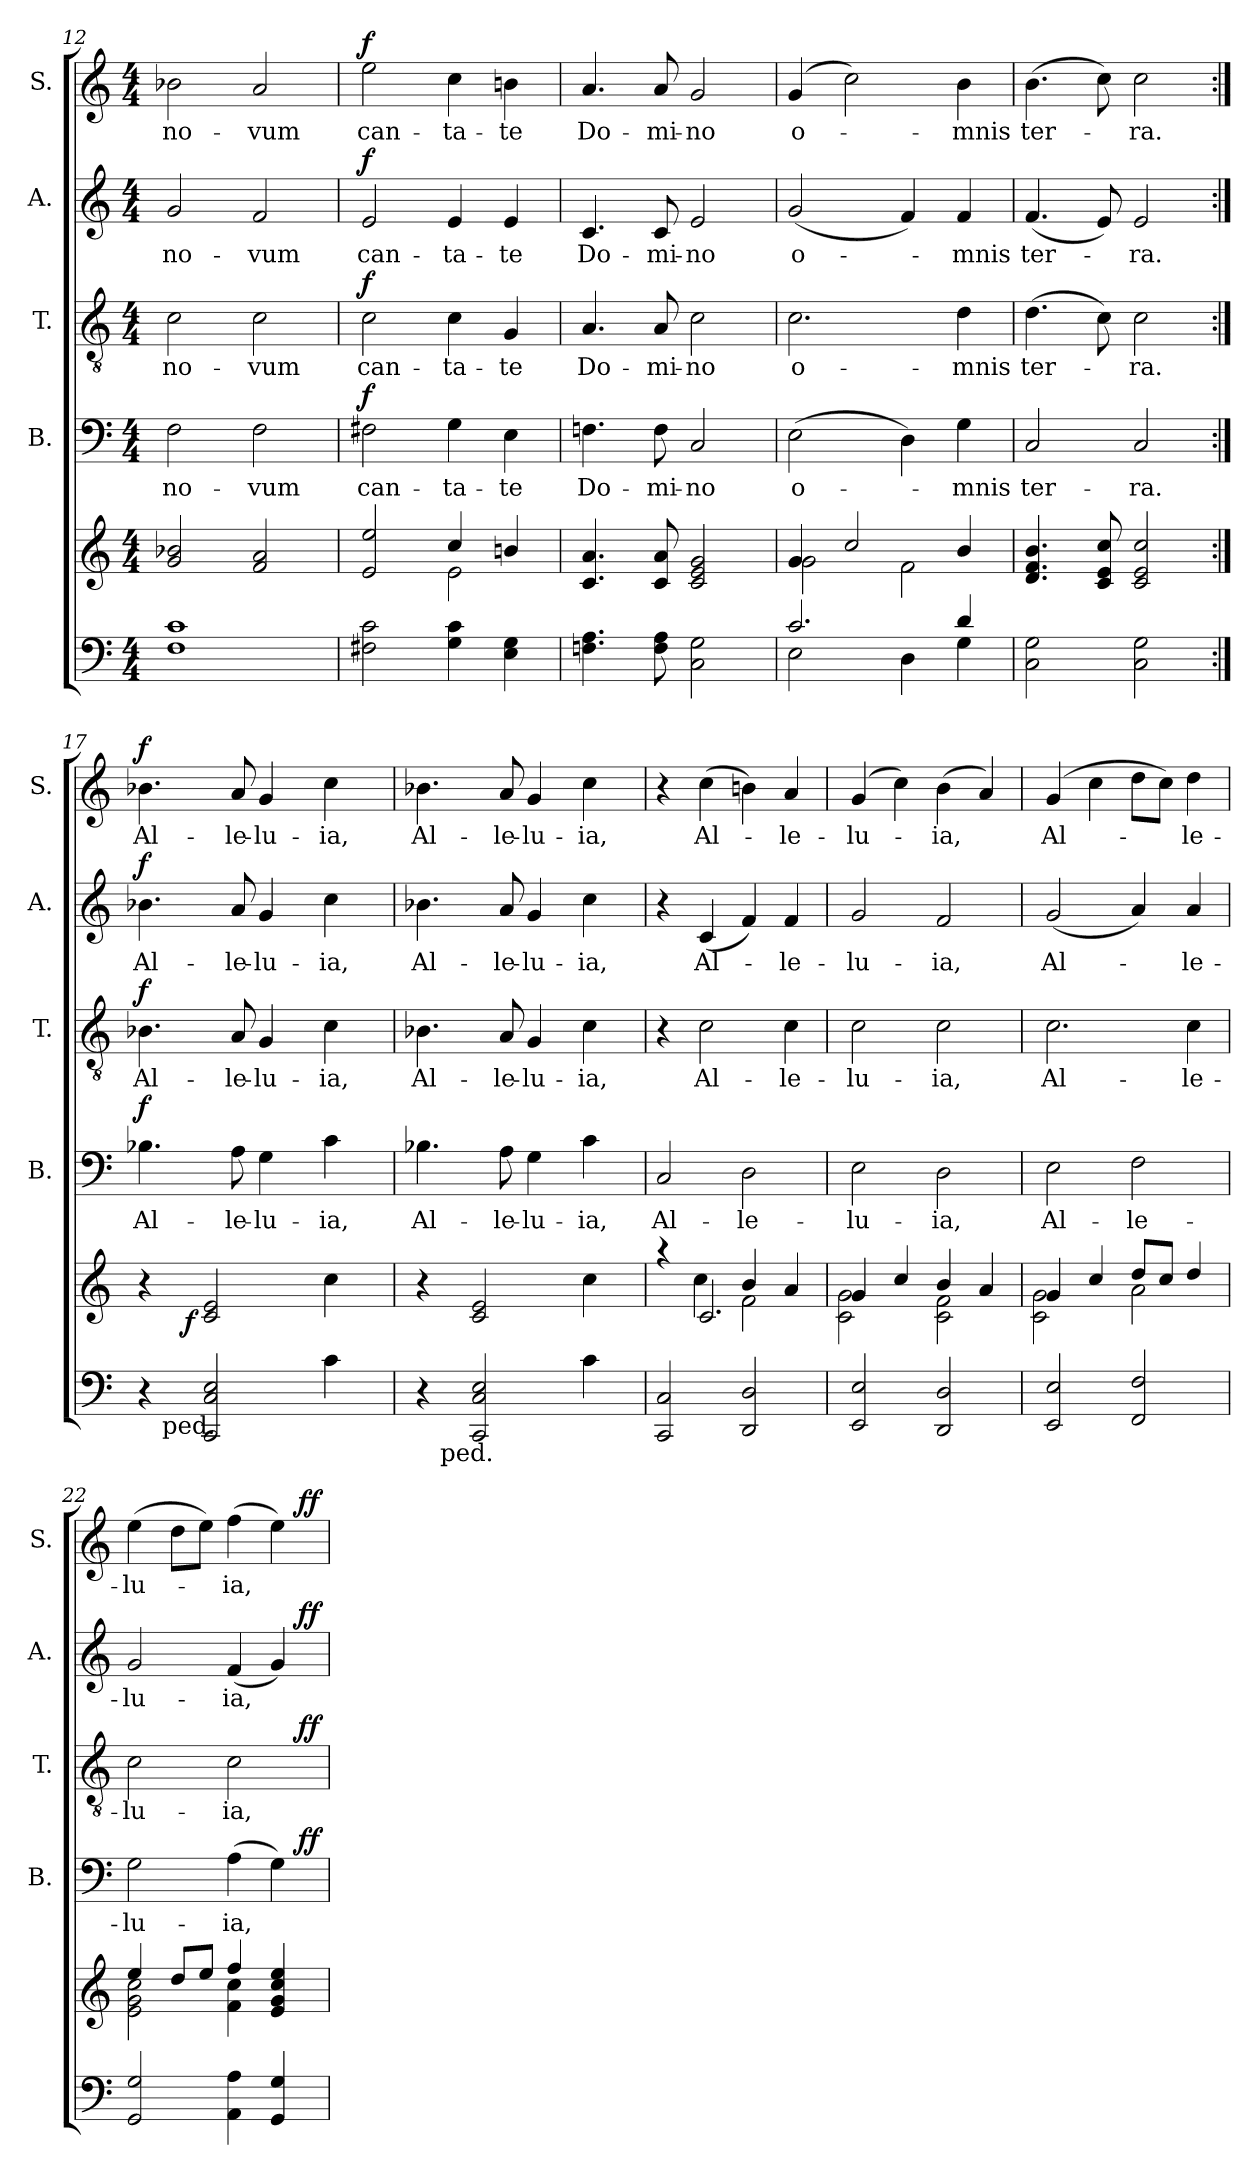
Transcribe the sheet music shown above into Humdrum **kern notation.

**kern	**kern	**dynam	**kern	**text	**dynam	**kern	**text	**dynam	**kern	**text	**dynam	**kern	**text	**dynam
*part5	*part5	*part5	*part4	*part4	*part4	*part3	*part3	*part3	*part2	*part2	*part2	*part1	*part1	*part1
*staff6	*staff5	*staff5/6	*staff4	*staff4	*staff4	*staff3	*staff3	*staff3	*staff2	*staff2	*staff2	*staff1	*staff1	*staff1
*	*	*	*I"B.	*	*	*I"T.	*	*	*I"A.	*	*	*I"S.	*	*
*	*	*	*I'B.	*	*	*I'T.	*	*	*I'A.	*	*	*I'S.	*	*
*clefF4	*clefG2	*	*clefF4	*	*	*clefGv2	*	*	*clefG2	*	*	*clefG2	*	*
*k[]	*k[]	*	*k[]	*	*	*k[]	*	*	*k[]	*	*	*k[]	*	*
*C:	*C:	*	*C:	*	*	*C:	*	*	*C:	*	*	*C:	*	*
*M4/4	*M4/4	*	*M4/4	*	*	*M4/4	*	*	*M4/4	*	*	*M4/4	*	*
=12	=12	=12	=12	=12	=12	=12	=12	=12	=12	=12	=12	=12	=12	=12
!	!	!	!	!LO:LY:b	!	!	!LO:LY:b	!	!	!LO:LY:b	!	!	!LO:LY:b	!
1F 1c	2g/ 2b-X/	.	2F\	no-	.	2c\	no-	.	2g/	no-	.	2b-X\	no-	.
!	!	!	!	!LO:LY:b	!	!	!LO:LY:b	!	!	!LO:LY:b	!	!	!LO:LY:b	!
.	2f/ 2a/	.	2F\	-vum	.	2c\	-vum	.	2f/	-vum	.	2a/	-vum	.
=13	=13	=13	=13	=13	=13	=13	=13	=13	=13	=13	=13	=13	=13	=13
*	*^	*	*	*	*	*	*	*	*	*	*	*	*	*
!	!	!	!	!	!LO:LY:b	!LO:DY:a	!	!LO:LY:b	!LO:DY:a	!	!LO:LY:b	!LO:DY:a	!	!LO:LY:b	!LO:DY:a
2F#X\ 2c\	2e/ 2ee/	2ryy	.	2F#X\	can-	f	2c\	can-	f	2e/	can-	f	2ee\	can-	f
!	!	!	!	!	!LO:LY:b	!	!	!LO:LY:b	!	!	!LO:LY:b	!	!	!LO:LY:b	!
4G\ 4c\	4cc/	2e\	.	4G\	-ta-	.	4c\	-ta-	.	4e/	-ta-	.	4cc\	-ta-	.
!	!	!	!	!	!LO:LY:b	!	!	!LO:LY:b	!	!	!LO:LY:b	!	!	!LO:LY:b	!
4E\ 4G\	4bn/	.	.	4E\	-te	.	4G/	-te	.	4e/	-te	.	4bn\	-te	.
*	*v	*v	*	*	*	*	*	*	*	*	*	*	*	*	*
=14	=14	=14	=14	=14	=14	=14	=14	=14	=14	=14	=14	=14	=14	=14
!	!	!	!	!LO:LY:b	!	!	!LO:LY:b	!	!	!LO:LY:b	!	!	!LO:LY:b	!
4.Fn\ 4.A\	4.c/ 4.a/	.	4.Fn\	Do-	.	4.A/	Do-	.	4.c/	Do-	.	4.a/	Do-	.
!	!	!	!	!LO:LY:b	!	!	!LO:LY:b	!	!	!LO:LY:b	!	!	!LO:LY:b	!
8F\ 8A\	8c/ 8a/	.	8F\	-mi-	.	8A/	-mi-	.	8c/	-mi-	.	8a/	-mi-	.
!	!	!	!	!LO:LY:b:rj	!	!	!LO:LY:b:rj	!	!	!LO:LY:b:rj	!	!	!LO:LY:b:rj	!
2C\ 2G\	2c/ 2e/ 2g/	.	2C/	-no	.	2c\	-no	.	2e/	-no	.	2g/	-no	.
=15	=15	=15	=15	=15	=15	=15	=15	=15	=15	=15	=15	=15	=15	=15
*^	*^	*	*	*	*	*	*	*	*	*	*	*	*	*
!	!	!	!	!	!	!LO:LY:b	!	!	!LO:LY:b	!	!	!LO:LY:b	!	!	!LO:LY:b	!
2.c/	2E\	4g/	2g\	.	(>2E\	o-	.	2.c\	o-	.	(<2g/	o-	.	(4g/	o-	.
.	.	2cc/	.	.	.	.	.	.	.	.	.	.	.	2cc\)	.	.
.	4D\	.	2f\	.	4D\)	.	.	.	.	.	4f/)	.	.	.	.	.
!	!	!	!	!	!	!LO:LY:b	!	!	!LO:LY:b	!	!	!LO:LY:b	!	!	!LO:LY:b	!
4d/	4G\	4b/	.	.	4G\	-mnis	.	4d\	-mnis	.	4f/	-mnis	.	4b\	-mnis	.
*	*	*v	*v	*	*	*	*	*	*	*	*	*	*	*	*	*
=16	=16	=16	=16	=16	=16	=16	=16	=16	=16	=16	=16	=16	=16	=16	=16
!	!	!	!	!	!LO:LY:b	!	!	!LO:LY:b	!	!	!LO:LY:b	!	!	!LO:LY:b	!
*v	*v	*	*	*	*	*	*	*	*	*	*	*	*	*	*
2C\ 2G\	4.d/ 4.f/ 4.b/	.	2C/	ter-	.	(>4.d\	ter-	.	(<4.f/	ter-	.	(>4.b\	ter-	.
.	8c/ 8e/ 8cc/	.	.	.	.	8c\)	.	.	8e/)	.	.	8cc\)	.	.
!	!	!	!	!LO:LY:b	!	!	!LO:LY:b	!	!	!LO:LY:b	!	!	!LO:LY:b	!
2C\ 2G\	2c/ 2e/ 2cc/	.	2C/	-ra.	.	2c\	-ra.	.	2e/	-ra.	.	2cc\	-ra.	.
!!LO:LB:g=z
=17:|!	=17:|!	=17:|!	=17:|!	=17:|!	=17:|!	=17:|!	=17:|!	=17:|!	=17:|!	=17:|!	=17:|!	=17:|!	=17:|!	=17:|!
!	!	!	!	!LO:LY:b	!LO:DY:a	!	!LO:LY:b	!LO:DY:a	!	!LO:LY:b	!LO:DY:a	!	!LO:LY:b	!LO:DY:a
*^	*^	*	*	*	*	*	*	*	*	*	*	*	*	*
4r	16.ryy	4r	8.ryy	.	4.B-X\	Al-	f	4.B-X\	Al-	f	4.b-X\	Al-	f	4.b-X\	Al-	f
!	!LO:TX:b:t=ped.	!	!	!	!	!	!	!	!	!	!	!	!	!	!	!
.	2ryy	.	.	.	.	.	.	.	.	.	.	.	.	.	.	.
!	!	!	!	!LO:DY:b	!	!	!	!	!	!	!	!	!	!	!	!
.	.	.	2ryy	f	.	.	.	.	.	.	.	.	.	.	.	.
2CC/ 2C/ 2E/	.	2c/ 2e/	.	.	.	.	.	.	.	.	.	.	.	.	.	.
!	!	!	!	!	!	!LO:LY:b	!	!	!LO:LY:b	!	!	!LO:LY:b	!	!	!LO:LY:b	!
.	.	.	.	.	8A\	-le-	.	8A/	-le-	.	8a/	-le-	.	8a/	-le-	.
!	!	!	!	!	!	!LO:LY:b:rj	!	!	!LO:LY:b:rj	!	!	!LO:LY:b:rj	!	!	!LO:LY:b:rj	!
.	.	.	.	.	4G\	-lu-	.	4G/	-lu-	.	4g/	-lu-	.	4g/	-lu-	.
.	4ryy	.	.	.	.	.	.	.	.	.	.	.	.	.	.	.
.	.	.	4ryy	.	.	.	.	.	.	.	.	.	.	.	.	.
!	!	!	!	!	!	!LO:LY:b	!	!	!LO:LY:b	!	!	!LO:LY:b	!	!	!LO:LY:b	!
4c\	.	4cc\	.	.	4c\	-ia,	.	4c\	-ia,	.	4cc\	-ia,	.	4cc\	-ia,	.
.	8ryy	.	.	.	.	.	.	.	.	.	.	.	.	.	.	.
.	.	.	16ryy	.	.	.	.	.	.	.	.	.	.	.	.	.
.	32ryy	.	.	.	.	.	.	.	.	.	.	.	.	.	.	.
=18	=18	=18	=18	=18	=18	=18	=18	=18	=18	=18	=18	=18	=18	=18	=18	=18
!	!	!	!	!	!	!LO:LY:b	!	!	!LO:LY:b	!	!	!LO:LY:b	!	!	!LO:LY:b	!
*	*	*v	*v	*	*	*	*	*	*	*	*	*	*	*	*	*
4r	16.ryy	4r	.	4.B-X\	Al-	.	4.B-X\	Al-	.	4.b-X\	Al-	.	4.b-X\	Al-	.
!	!LO:TX:b:t=ped.	!	!	!	!	!	!	!	!	!	!	!	!	!	!
.	2ryy	.	.	.	.	.	.	.	.	.	.	.	.	.	.
2CC/ 2C/ 2E/	.	2c/ 2e/	.	.	.	.	.	.	.	.	.	.	.	.	.
!	!	!	!	!	!LO:LY:b	!	!	!LO:LY:b	!	!	!LO:LY:b	!	!	!LO:LY:b	!
.	.	.	.	8A\	-le-	.	8A/	-le-	.	8a/	-le-	.	8a/	-le-	.
!	!	!	!	!	!LO:LY:b:rj	!	!	!LO:LY:b:rj	!	!	!LO:LY:b:rj	!	!	!LO:LY:b:rj	!
.	.	.	.	4G\	-lu-	.	4G/	-lu-	.	4g/	-lu-	.	4g/	-lu-	.
.	4ryy	.	.	.	.	.	.	.	.	.	.	.	.	.	.
!	!	!	!	!	!LO:LY:b	!	!	!LO:LY:b	!	!	!LO:LY:b	!	!	!LO:LY:b	!
4c\	.	4cc\	.	4c\	-ia,	.	4c\	-ia,	.	4cc\	-ia,	.	4cc\	-ia,	.
.	8ryy	.	.	.	.	.	.	.	.	.	.	.	.	.	.
.	32ryy	.	.	.	.	.	.	.	.	.	.	.	.	.	.
=19	=19	=19	=19	=19	=19	=19	=19	=19	=19	=19	=19	=19	=19	=19	=19
*	*	*^	*	*	*	*	*	*	*	*	*	*	*	*	*
*	*	*	*^	*	*	*	*	*	*	*	*	*	*	*	*	*
!	!	!	!	!	!	!	!LO:LY:b	!	!	!	!	!	!	!	!	!	!
*v	*v	*	*	*	*	*	*	*	*	*	*	*	*	*	*	*	*
2CC/ 2C/	4raa	4ryy	2ryy	.	2C/	Al-	.	4r	.	.	4r	.	.	4r	.	.
!	!	!	!	!	!	!	!	!	!LO:LY:b	!	!	!LO:LY:b	!	!	!LO:LY:b	!
.	2.c/	4cc\	.	.	.	.	.	2c\	Al-	.	(<4c/	Al-	.	(>4cc\	Al-	.
!	!	!	!	!	!	!LO:LY:b	!	!	!	!	!	!	!	!	!	!
2DD/ 2D/	.	2f\	4b/	.	2D\	-le-	.	.	.	.	4f/)	.	.	4bn\)	.	.
!	!	!	!	!	!	!	!	!	!LO:LY:b	!	!	!LO:LY:b	!	!	!LO:LY:b	!
.	.	.	4a/	.	.	.	.	4c\	-le-	.	4f/	-le-	.	4a/	-le-	.
=20	=20	=20	=20	=20	=20	=20	=20	=20	=20	=20	=20	=20	=20	=20	=20	=20
!	!	!	!	!	!	!LO:LY:b	!	!	!LO:LY:b	!	!	!LO:LY:b	!	!	!LO:LY:b	!
*	*	*v	*v	*	*	*	*	*	*	*	*	*	*	*	*	*
2EE/ 2E/	4g/	2c\ 2g\	.	2E\	-lu-	.	2c\	-lu-	.	2g/	-lu-	.	(4g/	-lu-	.
.	4cc/	.	.	.	.	.	.	.	.	.	.	.	4cc\)	.	.
!	!	!	!	!	!LO:LY:b	!	!	!LO:LY:b	!	!	!LO:LY:b	!	!	!LO:LY:b	!
2DD/ 2D/	4b/	2c\ 2f\	.	2D\	-ia,	.	2c\	-ia,	.	2f/	-ia,	.	(>4b\	-ia,	.
.	4a/	.	.	.	.	.	.	.	.	.	.	.	4a/)	.	.
=21	=21	=21	=21	=21	=21	=21	=21	=21	=21	=21	=21	=21	=21	=21	=21
!	!	!	!	!	!LO:LY:b	!	!	!LO:LY:b	!	!	!LO:LY:b	!	!	!LO:LY:b	!
2EE/ 2E/	4g/	2c\ 2g\	.	2E\	Al-	.	2.c\	Al-	.	(<2g/	Al-	.	(4g/	Al-	.
.	4cc/	.	.	.	.	.	.	.	.	.	.	.	4cc\	.	.
!	!	!	!	!	!LO:LY:b	!	!	!	!	!	!	!	!	!	!
2FF/ 2F/	8dd/L	2a\	.	2F\	-le-	.	.	.	.	4a/)	.	.	8dd\L	.	.
.	8cc/J	.	.	.	.	.	.	.	.	.	.	.	8cc\J)	.	.
!	!	!	!	!	!	!	!	!LO:LY:b	!	!	!LO:LY:b	!	!	!LO:LY:b	!
.	4dd/	.	.	.	.	.	4c\	-le-	.	4a/	-le-	.	4dd\	-le-	.
!!LO:PB:g=z
=22	=22	=22	=22	=22	=22	=22	=22	=22	=22	=22	=22	=22	=22	=22	=22
!	!	!	!	!	!LO:LY:b	!	!	!LO:LY:b	!	!	!LO:LY:b	!	!	!LO:LY:b	!
*	*	*	*	*^	*	*	*^	*	*	*^	*	*	*^	*	*
2GG/ 2G/	4ee/	2e\ 2g\ 2cc\	.	2G\	2..ryy	-lu-	.	2c\	2..ryy	-lu-	.	2g/	2..ryy	-lu-	.	(>4ee\	2..ryy	-lu-	.
.	8dd/L	.	.	.	.	.	.	.	.	.	.	.	.	.	.	8dd\L	.	.	.
.	8ee/J	.	.	.	.	.	.	.	.	.	.	.	.	.	.	8ee\J)	.	.	.
!	!	!	!	!	!	!LO:LY:b	!	!	!	!LO:LY:b	!	!	!	!LO:LY:b	!	!	!	!LO:LY:b	!
4AA\ 4A\	4ff/	4f\ 4cc\	.	(>4A\	.	-ia,	.	2c\	.	-ia,	.	(<4f/	.	-ia,	.	(>4ff\	.	-ia,	.
4GG/ 4G/	4e/ 4g/ 4cc/ 4ee/	4ryy	.	4G\)	.	.	.	.	.	.	.	4g/)	.	.	.	4ee\)	.	.	.
!	!	!	!	!	!	!	!LO:DY:a	!	!	!	!LO:DY:a	!	!	!	!LO:DY:a	!	!	!	!LO:DY:a
.	.	.	.	.	8ryy	.	ff	.	8ryy	.	ff	.	8ryy	.	ff	.	8ryy	.	ff
*	*v	*v	*	*	*	*	*	*v	*v	*	*	*v	*v	*	*	*v	*v	*	*
*	*	*	*v	*v	*	*	*	*	*	*	*	*	*	*	*
=	=	=	=	=	=	=	=	=	=	=	=	=	=	=
*-	*-	*-	*-	*-	*-	*-	*-	*-	*-	*-	*-	*-	*-	*-
